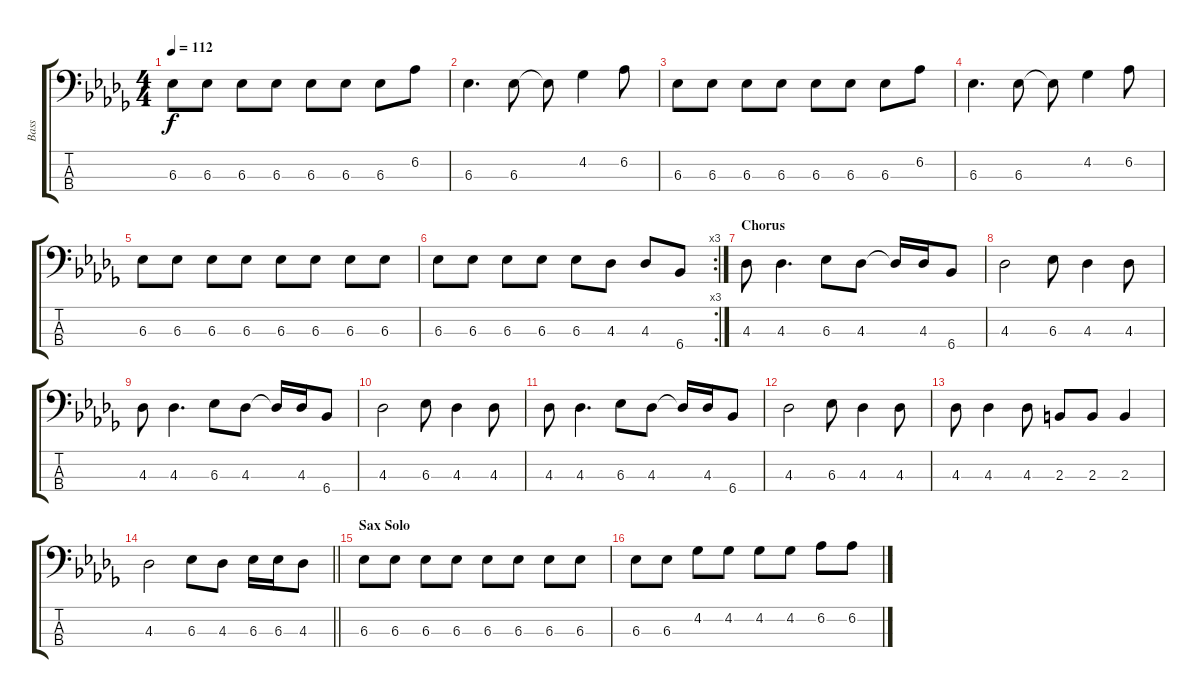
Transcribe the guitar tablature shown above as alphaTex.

\track ("Bass" "Bass") {instrument electricbassfinger}
\staff {score tabs}
\tuning (G2 D2 A1 E1) {hide}
\ts (4 4)
\tempo 112
\clef f4
\ks db
6.3.8{dy f} 6.3.8 6.3.8 6.3.8 6.3.8 6.3.8 6.3.8 6.2.8 |
6.3.4{d} 6.3.8 6.3{t}.8 4.2.4 6.2.8 |
6.3.8 6.3.8 6.3.8 6.3.8 6.3.8 6.3.8 6.3.8 6.2.8 |
6.3.4{d} 6.3.8 6.3{t}.8 4.2.4 6.2.8 |
6.3.8 6.3.8 6.3.8 6.3.8 6.3.8 6.3.8 6.3.8 6.3.8 |
\rc 3
6.3.8 6.3.8 6.3.8 6.3.8 6.3.8 4.3.8 4.3.8 6.4.8 |
\section ("" "Chorus")
4.3.8 4.3.4{d} 6.3.8 4.3.8 4.3{t}.16 4.3.16 6.4.8 |
4.3.2 6.3.8 4.3.4 4.3.8 |
4.3.8 4.3.4{d} 6.3.8 4.3.8 4.3{t}.16 4.3.16 6.4.8 |
4.3.2 6.3.8 4.3.4 4.3.8 |
4.3.8 4.3.4{d} 6.3.8 4.3.8 4.3{t}.16 4.3.16 6.4.8 |
4.3.2 6.3.8 4.3.4 4.3.8 |
4.3.8 4.3.4 4.3.8 2.3.8 2.3.8 2.3.4 |
\barLineRight lightlight
4.3.2 6.3.8 4.3.8 6.3.16 6.3.16 4.3.8 |
\section ("" "Sax Solo")
6.3.8 6.3.8 6.3.8 6.3.8 6.3.8 6.3.8 6.3.8 6.3.8 |
6.3.8 6.3.8 4.2.8 4.2.8 4.2.8 4.2.8 6.2.8 6.2.8
